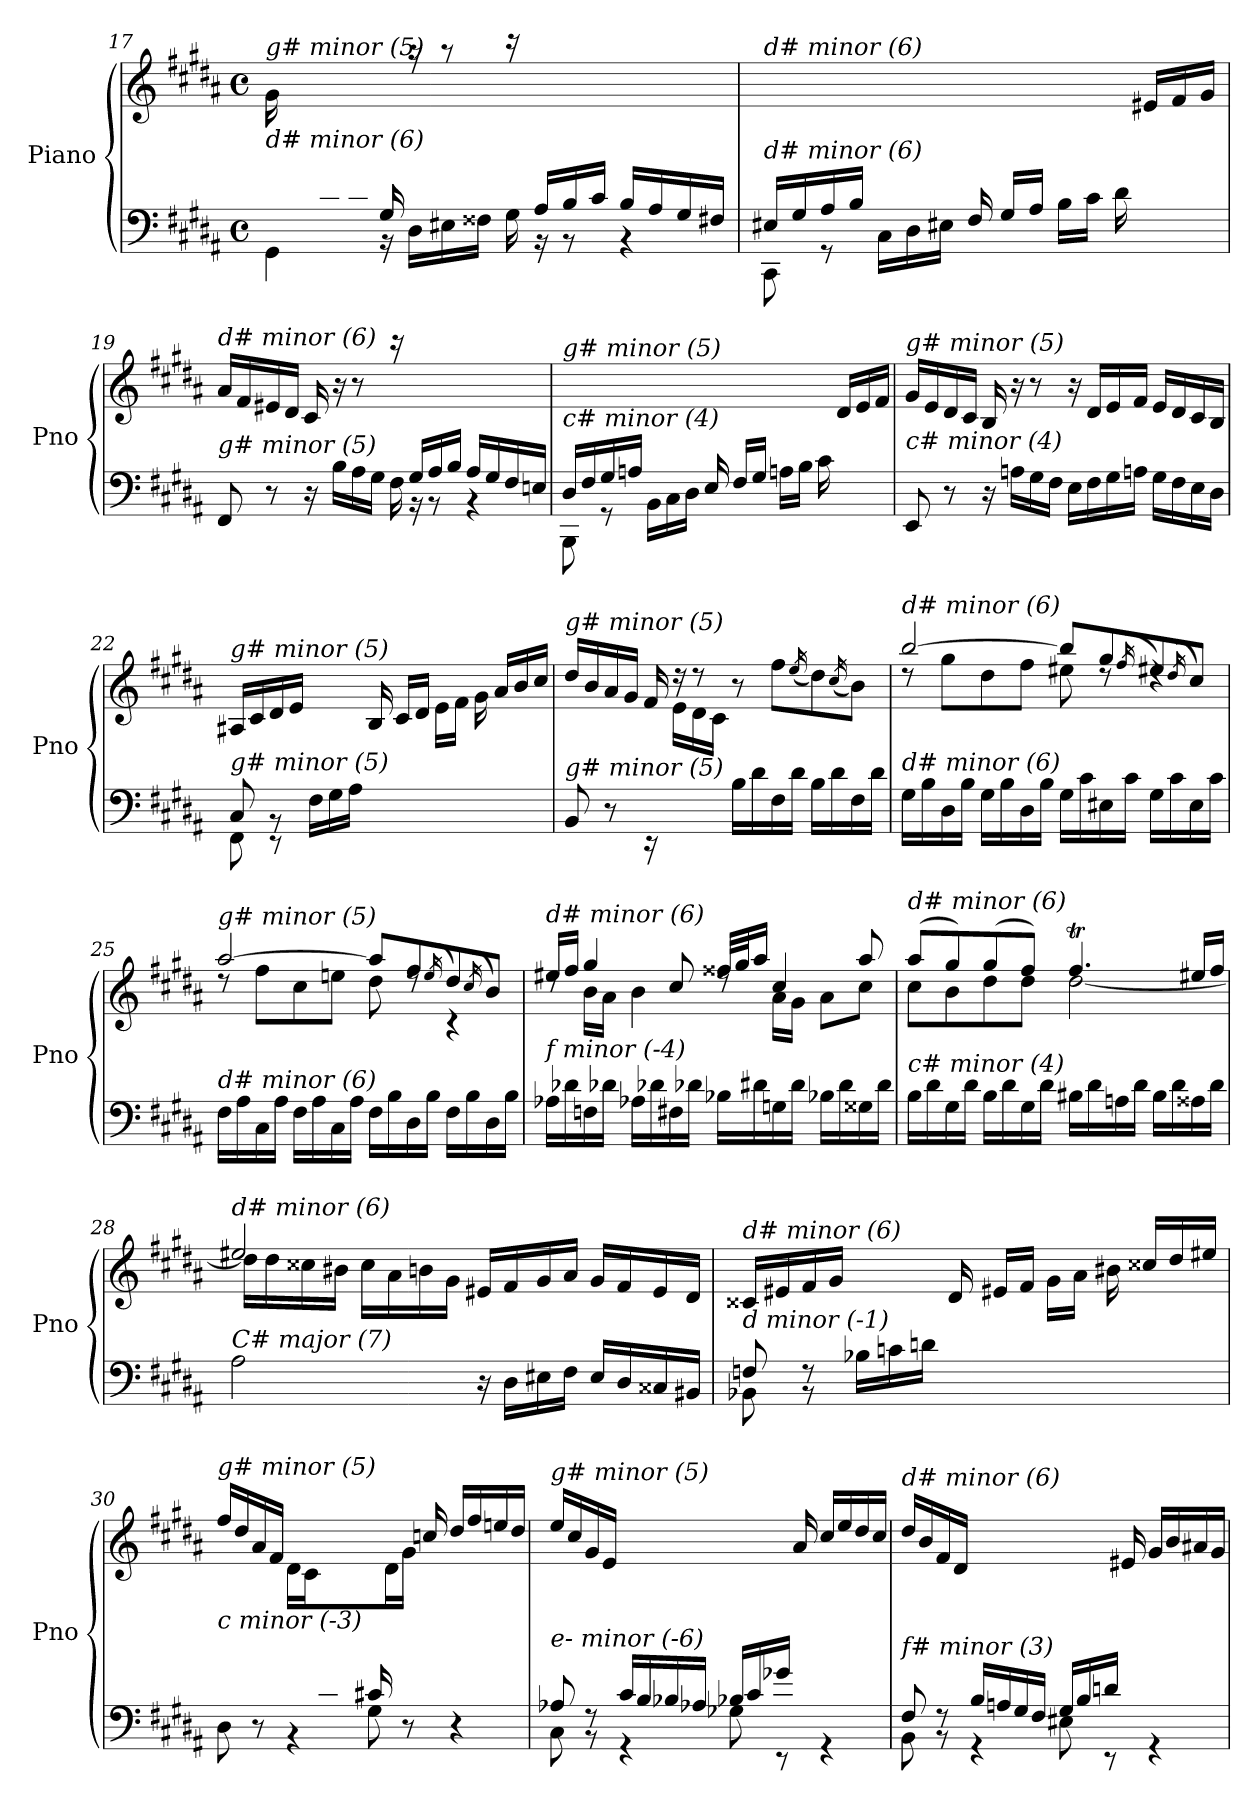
**kern	**kern
*part1	*part1
*staff2	*staff1
*I"Piano	*
*I'Pno	*
*clefF4	*clefG2
*k[f#c#g#d#a#]	*k[f#c#g#d#a#]
*M4/4	*M4/4
*met(c)	*met(c)
=17	=17
*^	*
!	!	!LO:TX:i:t=g# minor (5)
!LO:TX:i:t=d# minor (6)	!	!
16ryy	4GG#\	16g#\LL
16B/	.	4ryy
16c#/	.	.
16d#/JJ	.	.
16G#/	16rBB	.
4ryy	16D#\LL	16raa
.	16E#X\	8raa
.	16F##Xi\JJ	.
.	16G#\	16rccc
16A#/LL	16rBB	4..ryy
16B/	8rBB	.
16c#/JJ	.	.
16B/LL	4rBB	.
16A#/	.	.
16G#/	.	.
16F#X/JJ	.	.
=18	=18	=18
!	!	!LO:TX:i:t=d# minor (6)
!LO:TX:i:t=d# minor (6)	!	!
16E#X/LL	8CC#\	4ryy
16G#/	.	.
16A#/	8rGG	.
16B/JJ	.	.
8.ryy	16C#\LL	8.ryy
.	16D#\	.
.	16E#X\JJ	.
16F#/	8.ryy	8.ryy
16G#/LL	.	.
16A#/JJ	.	.
4.ryy	16B\LL	8.ryy
.	16c#\JJ	.
.	16d#\	.
.	8.ryy	16e#X/LL
.	.	16f#/
.	.	16g#/JJ
!!LO:LB:g=z
=19	=19	=19
!	!	!LO:TX:i:t=d# minor (6)
!LO:TX:i:t=g# minor (5)	!	!
2ryy	8FF#/	16a#/LL
.	.	16f#/
.	8r	16e#X/
.	.	16d#/JJ
.	16r	16c#/
.	16B\LL	16r
.	16A#\	8r
.	16G#\JJ	.
16ryy	16F#\	16rccc
16G#/LL	16rBB	4..ryy
16A#/	8rBB	.
16B/JJ	.	.
16A#/LL	4rBB	.
16G#/	.	.
16F#/	.	.
16En/JJ	.	.
=20	=20	=20
!	!	!LO:TX:i:t=g# minor (5)
!LO:TX:i:t=c# minor (4)	!	!
16D#/LL	8BBB\	4ryy
16F#/	.	.
16G#/	8rGG	.
16An/JJ	.	.
8.ryy	16BB\LL	8.ryy
.	16C#\	.
.	16D#\JJ	.
16E/	8.ryy	8.ryy
16F#/LL	.	.
16G#/JJ	.	.
4.ryy	16An\LL	8.ryy
.	16B\JJ	.
.	16c#\	.
.	8.ryy	16d#/LL
.	.	16e/
.	.	16f#/JJ
*v	*v	*
=21	=21
!	!LO:TX:i:t=g# minor (5)
!LO:TX:i:t=c# minor (4)	!
8EE/	16g#/LL
.	16e/
8r	16d#/
.	16c#/JJ
16r	16B/
16An\LL	16r
16G#\	8r
16F#\JJ	.
16E\LL	16r
16F#\	16d#/LL
16G#\	16e/
16An\JJ	16f#/JJ
16G#\LL	16e/LL
16F#\	16d#/
16E\	16c#/
16D#\JJ	16B/JJ
!!LO:LB:g=z
=22	=22
*^	*^
*	*	*	*^
!	!	!LO:TX:i:t=g# minor (5)	!	!
!LO:TX:i:t=g# minor (5)	!	!	!	!
8C#/	8FF#\	16A#X/LL	2ryy	4ryy
.	.	16c#/	.	.
8rBB	8r	16d#/	.	.
.	.	16e/JJ	.	.
16F#\LL	2.ryy	8.ryy	.	2.ryy
16G#\	.	.	.	.
16A#\JJ	.	.	.	.
8.ryy	.	16B/	.	.
.	.	16c#/LL	8ryy	.
.	.	16d#/JJ	.	.
8.ryy	.	8.ryy	16e\LL	.
.	.	.	16f#\JJ	.
.	.	.	16g#\	.
8.ryy	.	16a#/LL	8.ryy	.
.	.	16b/	.	.
.	.	16cc#/JJ	.	.
*v	*v	*	*	*
*	*	*v	*v
=23	=23	=23
!	!LO:TX:i:t=g# minor (5)	!
!LO:TX:i:t=g# minor (5)	!	!
8BB/	16dd#/LL	4ryy
.	16b/	.
8r	16a#/	.
.	16g#/JJ	.
16rEE	16f#/	16ryy
8.ryy	16rdd	16e\LL
.	8rdd	16d#\
.	.	16c#\JJ
16B\LL	8r	2ryy
16d#\	.	.
16F#\	8ff#\L	.
16d#\JJ	.	.
.	(16qee/	.
16B\LL	8dd#\)	.
16d#\	.	.
.	(16qcc#/	.
16F#\	8b\J)	.
16d#\JJ	.	.
=24	=24	=24
!	!LO:TX:i:t=d# minor (6)	!
!LO:TX:i:t=d# minor (6)	!	!
16G#\LL	[2bb/	8rdd
16B\	.	.
16D#\	.	8gg#\L
16B\JJ	.	.
16G#\LL	.	8dd#\
16B\	.	.
16D#\	.	8ff#\J
16B\JJ	.	.
16G#\LL	8bb/L]	8ee#X\
16c#\	.	.
16E#X\	8gg#/	8rdd
16c#\JJ	.	.
.	(>16qff#/	.
16G#\LL	8ee#X/)	4rdd
16c#\	.	.
.	(>16qdd#/	.
16E#\	8cc#/J)	.
16c#\JJ	.	.
!!LO:LB:g=z	!!
=25	=25	=25
!	!LO:TX:i:t=g# minor (5)	!
!LO:TX:i:t=d# minor (6)	!	!
16F#\LL	[2aa#/	8rdd
16A#\	.	.
16C#\	.	8ff#\L
16A#\JJ	.	.
16F#\LL	.	8cc#\
16A#\	.	.
16C#\	.	8een\J
16A#\JJ	.	.
16F#\LL	8aa#/L]	8dd#\
16B\	.	.
16D#\	8ff#/	8rdd
16B\JJ	.	.
.	(>16qee/	.
16F#\LL	8dd#/)	4r
16B\	.	.
.	(>16qcc#/	.
16D#\	8b/J)	.
16B\JJ	.	.
=26	=26	=26
!	!LO:TX:i:t=d# minor (6)	!
!LO:TX:i:t=f minor (-4)	!	!
16A-Xj\LL	16ee#X/LL	8rdd
16d-Xj\	16ff#/JJ	.
16Fnj\	4gg#/	16b\LL
16d-Xj\JJ	.	16a#\JJ
16A-Xj\LL	.	4b\
16d-Xj\	.	.
16F#j\	8cc#/	.
16d-Xj\JJ	.	.
16B-Xj\LL	32ff##X/LLL	8rdd
.	32gg#/J	.
16d#\	16aa#/JJ	.
16Gnj\	4cc#/	16a#\LL
16d#\JJ	.	16g#\JJ
16B-Xj\LL	.	8a#\L
16d#\	.	.
16G##j\	8aa#/	8cc#\J
16d#\JJ	.	.
=27	=27	=27
!	!LO:TX:i:t=d# minor (6)	!
!LO:TX:i:t=c# minor (4)	!	!
16B\LL	(8aa#/L	8cc#\L
16d#\	.	.
16G#\	8gg#/)	8b\
16d#\JJ	.	.
16B\LL	(8gg#/	8dd#\
16d#\	.	.
16G#\	8ff#/J)	8dd#\J
16d#\JJ	.	.
16B#X\LL	4.ff#T/	[2dd#\
16d#\	.	.
16Anj\	.	.
16d#\JJ	.	.
16B#\LL	.	.
16d#\	.	.
16A##j\	16ee#X/LL	.
16d#\JJ	16ff#/JJ	.
!!LO:LB:g=z	!!
=28	=28	=28
*^	*	*
!	!	!LO:TX:i:t=d# minor (6)	!
!LO:TX:i:t=C# major (7)	!	!	!
2ryy	2A#\	2ee#X/	16dd#\LL]
.	.	.	16dd#\
.	.	.	16cc##X\
.	.	.	16b#X\JJ
.	.	.	16cc##\LL
.	.	.	16a#\
.	.	.	16bn\
.	.	.	16g#\JJ
2ryy	16r	16e#X/LL	2ryy
.	16D#\LL	16f#/	.
.	16E#X\	16g#/	.
.	16F#\JJ	16a#/JJ	.
.	16E#/LL	16g#/LL	.
.	16D#/	16f#/	.
.	16C##Xi/	16e#/	.
.	16BB#X/JJ	16d#/JJ	.
=29	=29	=29	=29
*	*	*	*^
!	!	!LO:TX:i:t=d# minor (6)	!	!
!LO:TX:i:t=d minor (-1)	!	!	!	!
8Fnj/	8BB-Xj\	16c##X/LL	2ryy	4ryy
.	.	16e#X/	.	.
8rBB	8rF	16f#/	.	.
.	.	16g#/JJ	.	.
16B-Xj\LL	2.ryy	8.ryy	.	2.ryy
16cnj\	.	.	.	.
16dnj\JJ	.	.	.	.
8.ryy	.	16d#/	.	.
.	.	16e#X/LL	8ryy	.
.	.	16f#/JJ	.	.
8.ryy	.	8.ryy	16g#\LL	.
.	.	.	16a#\JJ	.
.	.	.	16b#X\	.
8.ryy	.	16cc##X/LL	8.ryy	.
.	.	16dd#/	.	.
.	.	16ee#X/JJ	.	.
*	*	*v	*v	*v
!!LO:LB:g=z
=30	=30	=30
!	!	!LO:TX:i:t=g# minor (5)
!LO:TX:i:t=c minor (-3)	!	!
4.ryy	8D#\	16ff#/LL
.	.	16dd#/
.	8r	16a#/
.	.	16f#/JJ
.	4r	16d#\LL
.	.	16c#\
16cnj/	.	8.ryy
16A#/JJ	.	.
16c#j/LL	8G#\	.
4..ryy	.	16d#\
.	8r	16g#\JJ
.	.	16ccnj/
.	4r	16dd#/LL
.	.	16ff#/
.	.	16een/
.	.	16dd#/JJ
=31	=31	=31
*	*^	*^
!	!	!	!LO:TX:i:t=g# minor (5)	!
!LO:TX:i:t=e- minor (-6)	!	!	!	!
4ryy	8A-Xj/	8C#\	16ee/LL	4ryy
.	.	.	16cc#/	.
.	8rBB	8rF	16g#/	.
.	.	.	16e/JJ	.
16c#/LL	4rGG	2.ryy	4..ryy	2.ryy
16B/	.	.	.	.
16B-Xj/	.	.	.	.
16A-Xj/JJ	.	.	.	.
16B-Xj/LL	8G-Xj\	.	.	.
16c#/	.	.	.	.
16g-Xj/JJ	8rEE	.	.	.
4ryy	.	.	16a#/	.
.	4rGG	.	16cc#/LL	.
.	.	.	16ee/	.
.	.	.	16dd#/	.
16ryy	.	.	16cc#/JJ	.
=32	=32	=32	=32	=32
!	!	!	!LO:TX:i:t=d# minor (6)	!
!LO:TX:i:t=f# minor (3)	!	!	!	!
4ryy	8F#/	8BB\	16dd#/LL	4ryy
.	.	.	16b/	.
.	8rBB	8rF	16f#/	.
.	.	.	16d#/JJ	.
16B/LL	4rGG	2.ryy	4..ryy	2.ryy
16An/	.	.	.	.
16G#/	.	.	.	.
16F#/JJ	.	.	.	.
16G#/LL	8E#X\	.	.	.
16B/	.	.	.	.
16dn/JJ	8rEE	.	.	.
4ryy	.	.	16e#X/	.
.	4rGG	.	16g#/LL	.
.	.	.	16b/	.
.	.	.	16a#X/	.
16ryy	.	.	16g#/JJ	.
*v	*v	*v	*	*
*	*v	*v
=	=
*-	*-
